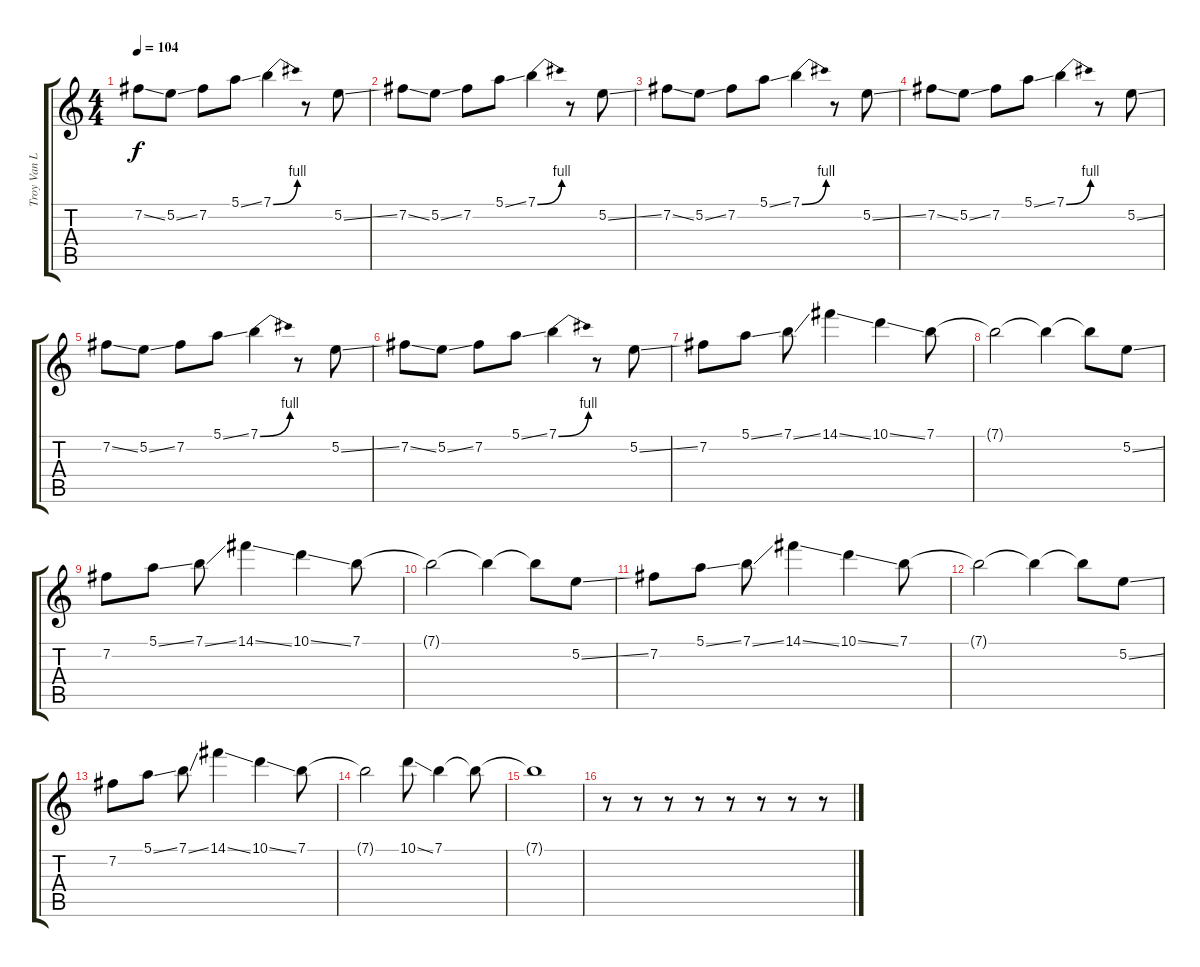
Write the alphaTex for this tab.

\track ("Troy Van Leeuwen (Guitar 2)" "Troy Van L") {instrument overdrivenguitar}
\staff {score tabs}
\tuning (E4 B3 G3 D3 A2 E2) {hide}
\ts (4 4)
\tempo 104
\clef g2
\ks c
7.2{ss}.8{dy f} 5.2{ss}.8 7.2.8 5.1{ss}.8 7.1{be (bend 0 0 60 4)}.4 r.8 5.2{ss}.8 |
7.2{ss}.8 5.2{ss}.8 7.2.8 5.1{ss}.8 7.1{be (bend 0 0 60 4)}.4 r.8 5.2{ss}.8 |
7.2{ss}.8 5.2{ss}.8 7.2.8 5.1{ss}.8 7.1{be (bend 0 0 60 4)}.4 r.8 5.2{ss}.8 |
7.2{ss}.8 5.2{ss}.8 7.2.8 5.1{ss}.8 7.1{be (bend 0 0 60 4)}.4 r.8 5.2{ss}.8 |
7.2{ss}.8 5.2{ss}.8 7.2.8 5.1{ss}.8 7.1{be (bend 0 0 60 4)}.4 r.8 5.2{ss}.8 |
7.2{ss}.8 5.2{ss}.8 7.2.8 5.1{ss}.8 7.1{be (bend 0 0 60 4)}.4 r.8 5.2{ss}.8 |
7.2.8 5.1{ss}.8 7.1{ss}.8 14.1{ss}.4 10.1{ss}.4 7.1.8 |
7.1{t}.2 7.1{t}.4 7.1{t}.8 5.2{ss}.8 |
7.2.8 5.1{ss}.8 7.1{ss}.8 14.1{ss}.4 10.1{ss}.4 7.1.8 |
7.1{t}.2 7.1{t}.4 7.1{t}.8 5.2{ss}.8 |
7.2.8 5.1{ss}.8 7.1{ss}.8 14.1{ss}.4 10.1{ss}.4 7.1.8 |
7.1{t}.2 7.1{t}.4 7.1{t}.8 5.2{ss}.8 |
7.2.8 5.1{ss}.8 7.1{ss}.8 14.1{ss}.4 10.1{ss}.4 7.1.8 |
7.1{t}.2 10.1{ss}.8 7.1.4 7.1{t}.8 |
7.1{t}.1 |
r.8 r.8 r.8 r.8 r.8 r.8 r.8 r.8
